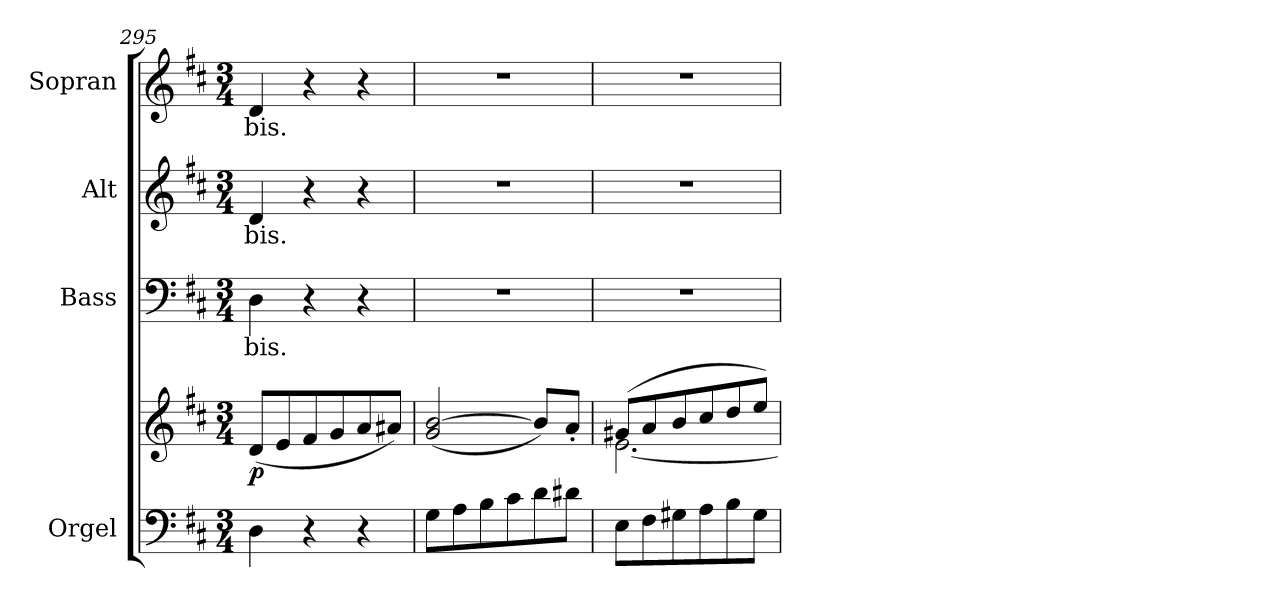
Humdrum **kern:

**kern	**kern	**dynam	**kern	**text	**kern	**text	**kern	**text
*part4	*part4	*part4	*part3	*part3	*part2	*part2	*part1	*part1
*staff5	*staff4	*staff4/5	*staff3	*staff3	*staff2	*staff2	*staff1	*staff1
*I"Orgel	*	*	*I"Bass	*	*I"Alt	*	*I"Sopran	*
*	*	*	*I'B.	*	*I'A.	*	*I'S.	*
*clefF4	*clefG2	*	*clefF4	*	*clefG2	*	*clefG2	*
*k[f#c#]	*k[f#c#]	*	*k[f#c#]	*	*k[f#c#]	*	*k[f#c#]	*
*D:	*D:	*	*D:	*	*D:	*	*D:	*
*M3/4	*M3/4	*	*M3/4	*	*M3/4	*	*M3/4	*
=295	=295	=295	=295	=295	=295	=295	=295	=295
!	!	!LO:DY:b	!	!LO:LY:b	!	!LO:LY:b	!	!LO:LY:b
4D\	(<8d/L	p	4D\	-bis.	4d/	-bis.	4d/	-bis.
.	8e/	.	.	.	.	.	.	.
4r	8f#/	.	4r	.	4r	.	4r	.
.	8g/	.	.	.	.	.	.	.
4r	8a/	.	4r	.	4r	.	4r	.
.	8a#X/J)	.	.	.	.	.	.	.
=296	=296	=296	=296	=296	=296	=296	=296	=296
8G\L	(<2g/ [>2b/	.	2.r	.	2.r	.	2.r	.
8A\	.	.	.	.	.	.	.	.
8B\	.	.	.	.	.	.	.	.
8c#\	.	.	.	.	.	.	.	.
8d\	8b/L])	.	.	.	.	.	.	.
8d#X\J	8a'</J	.	.	.	.	.	.	.
=297	=297	=297	=297	=297	=297	=297	=297	=297
*	*^	*	*	*	*	*	*	*
8E\L	(>8g#X/L	[<2.e\	.	2.r	.	2.r	.	2.r	.
8F#\	8a/	.	.	.	.	.	.	.	.
8G#X\	8b/	.	.	.	.	.	.	.	.
8A\	8cc#/	.	.	.	.	.	.	.	.
8B\	8dd/	.	.	.	.	.	.	.	.
8G#\J	8ee/J)	.	.	.	.	.	.	.	.
*	*v	*v	*	*	*	*	*	*	*
=	=	=	=	=	=	=	=	=
*-	*-	*-	*-	*-	*-	*-	*-	*-
